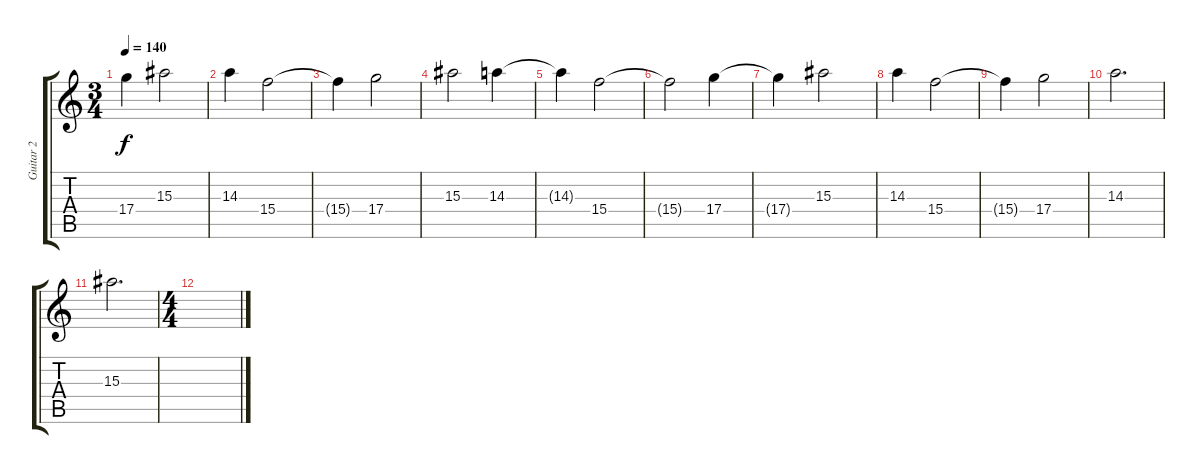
\track ("Guitar 2" "Guitar 2") {instrument distortionguitar}
\staff {score tabs}
\tuning (E4 B3 G3 D3 A2 E2) {hide}
\ts (3 4)
\tempo 140
\clef g2
\ks c
17.4{t}.4{dy f} 15.3.2 |
14.3.4 15.4.2 |
15.4{t}.4 17.4.2 |
15.3.2 14.3.4 |
14.3{t}.4 15.4.2 |
15.4{t}.2 17.4.4 |
17.4{t}.4 15.3.2 |
14.3.4 15.4.2 |
15.4{t}.4 17.4.2 |
14.3.2{d} |
15.3.2{d} |
\ts (4 4)
